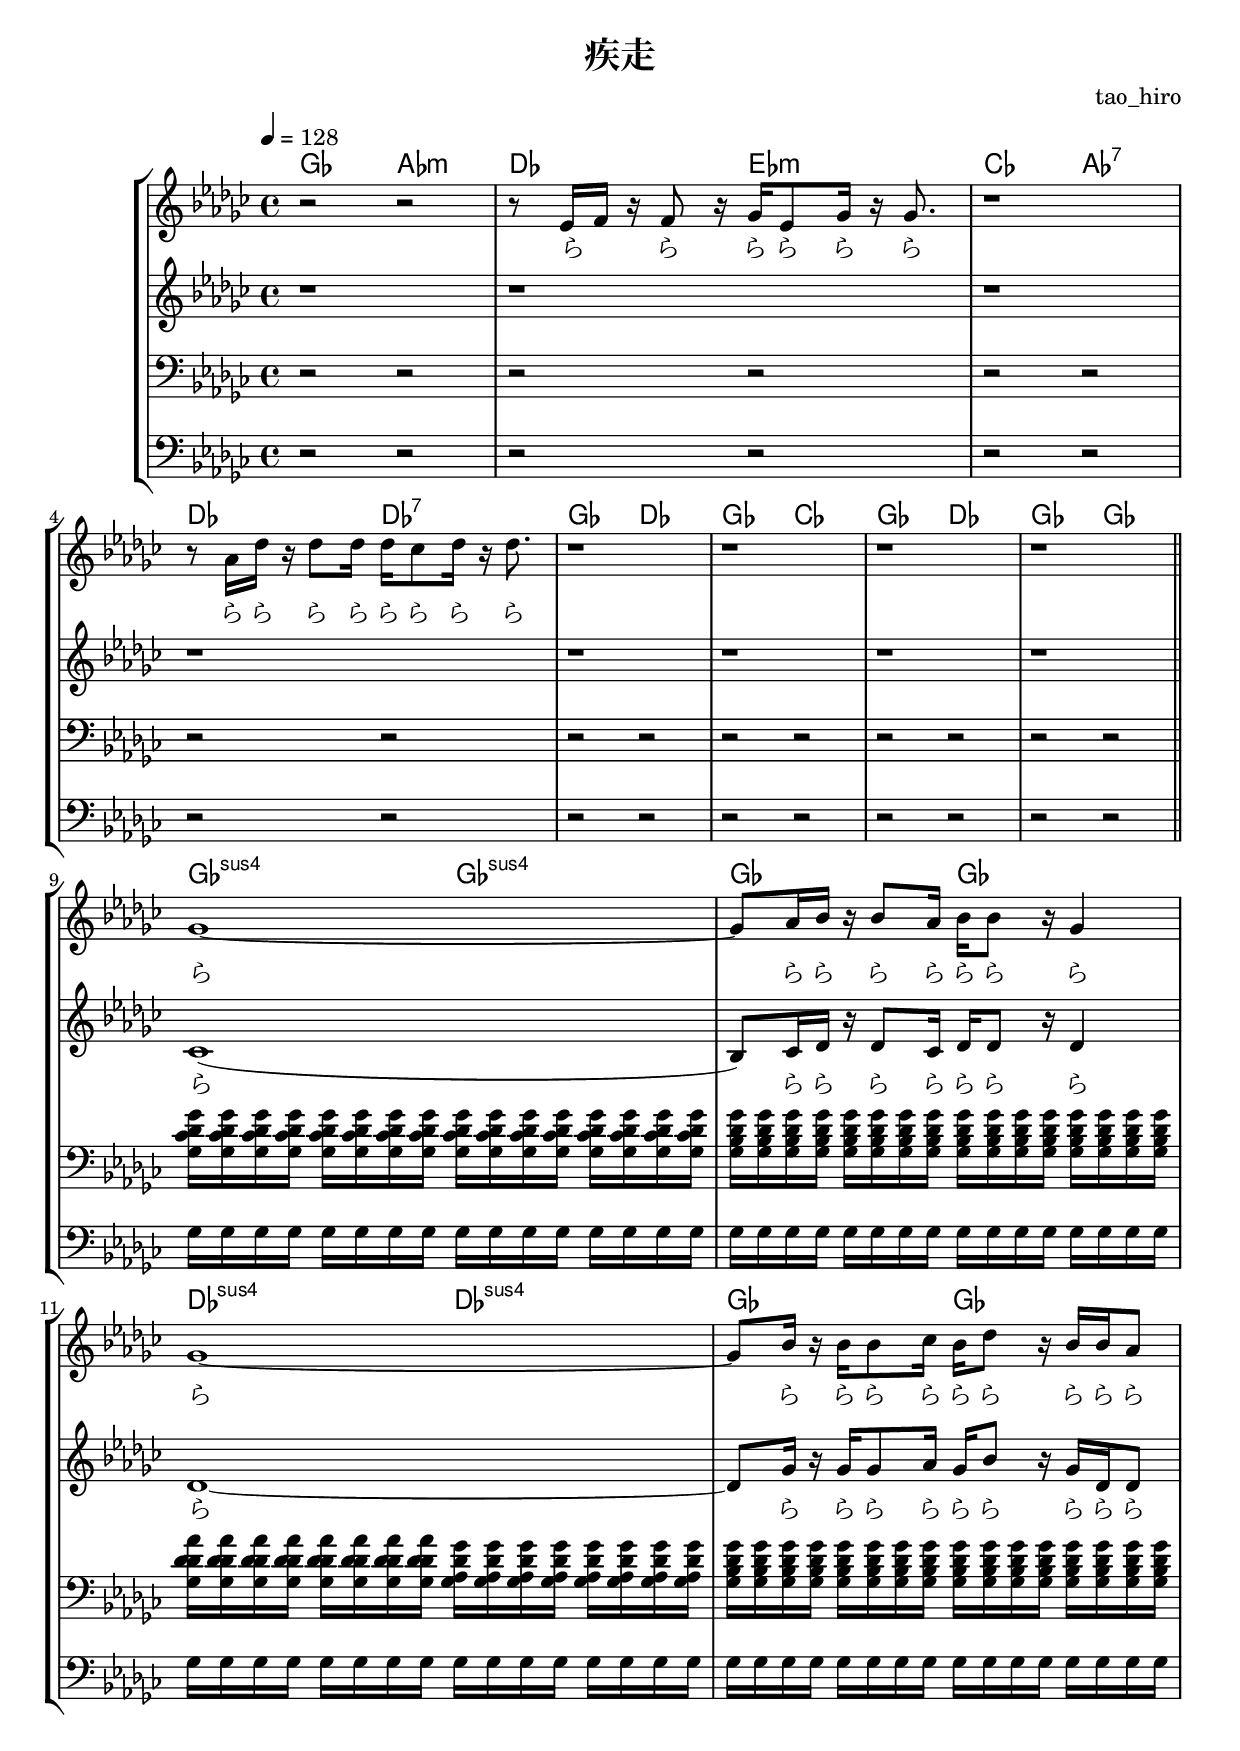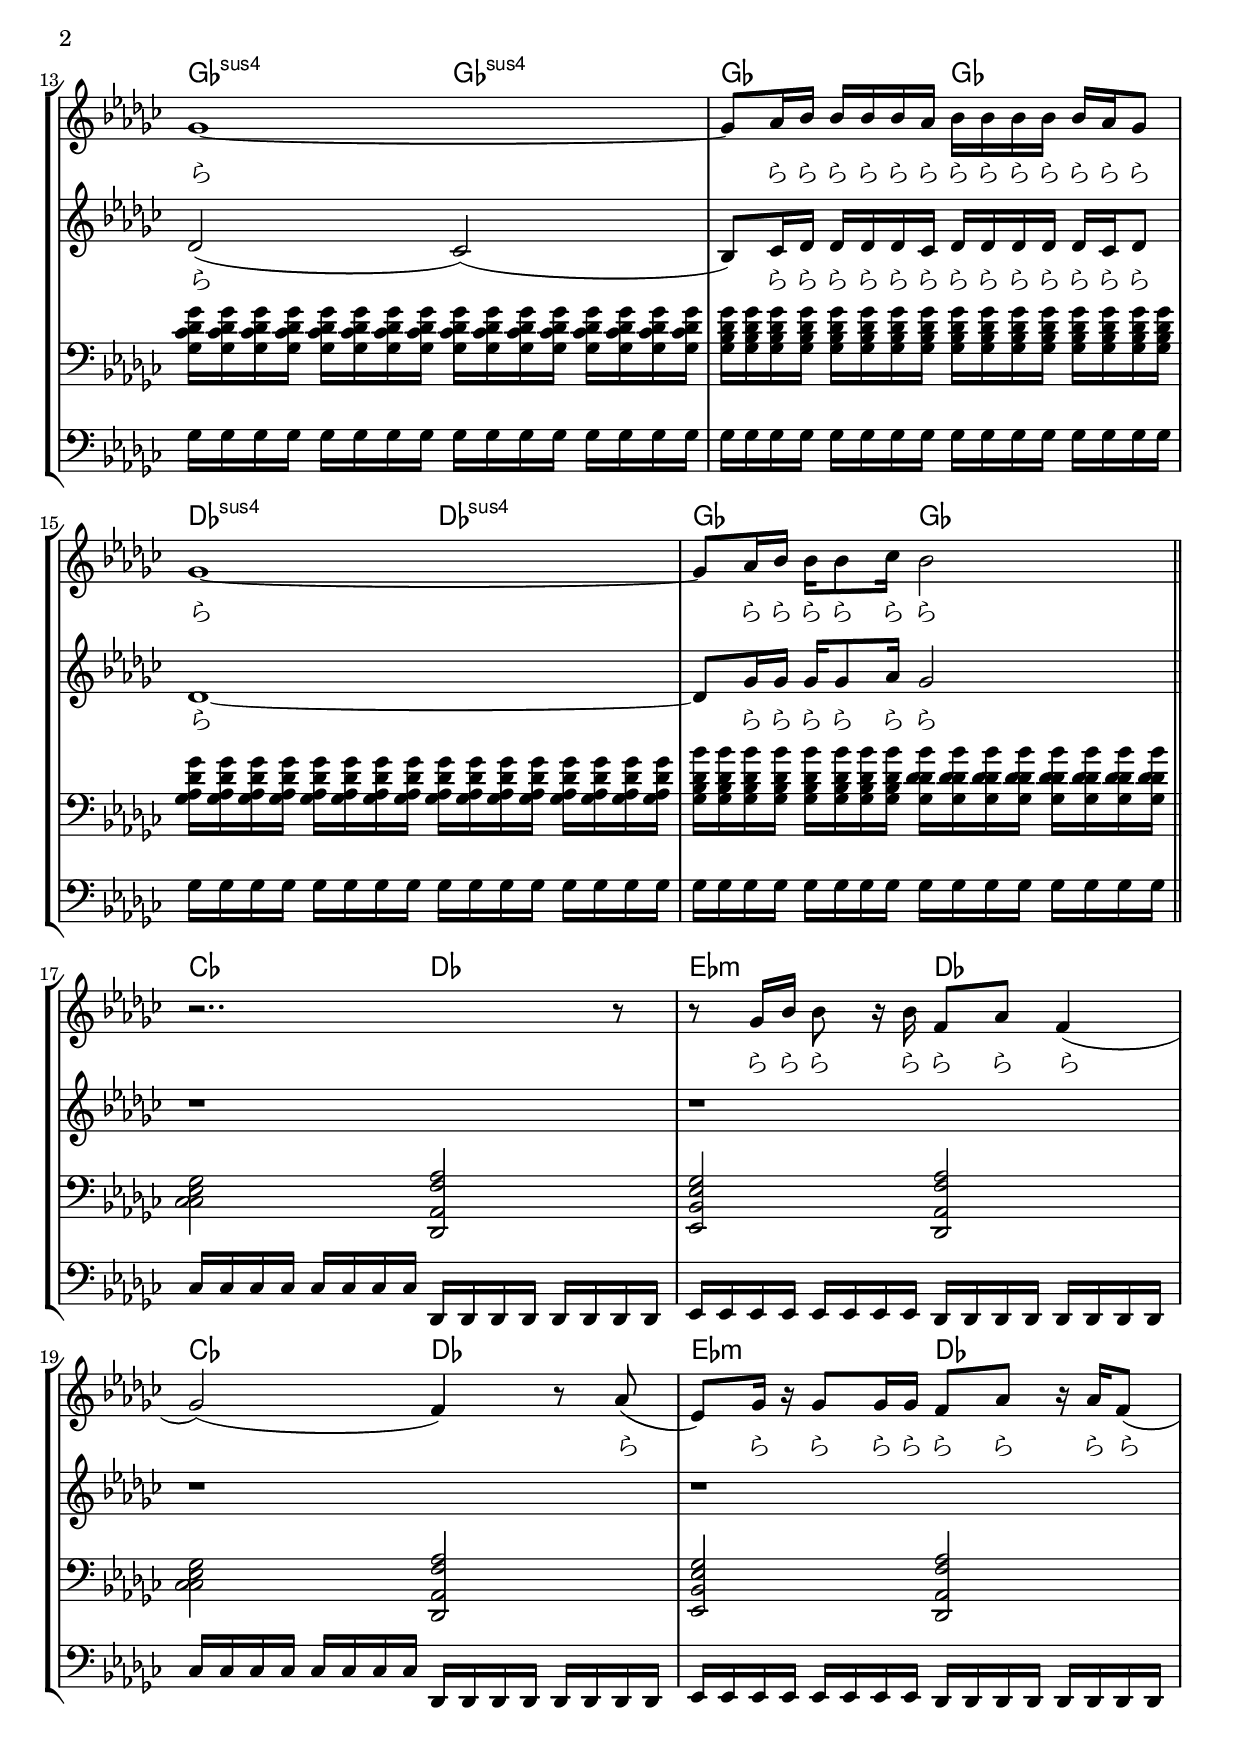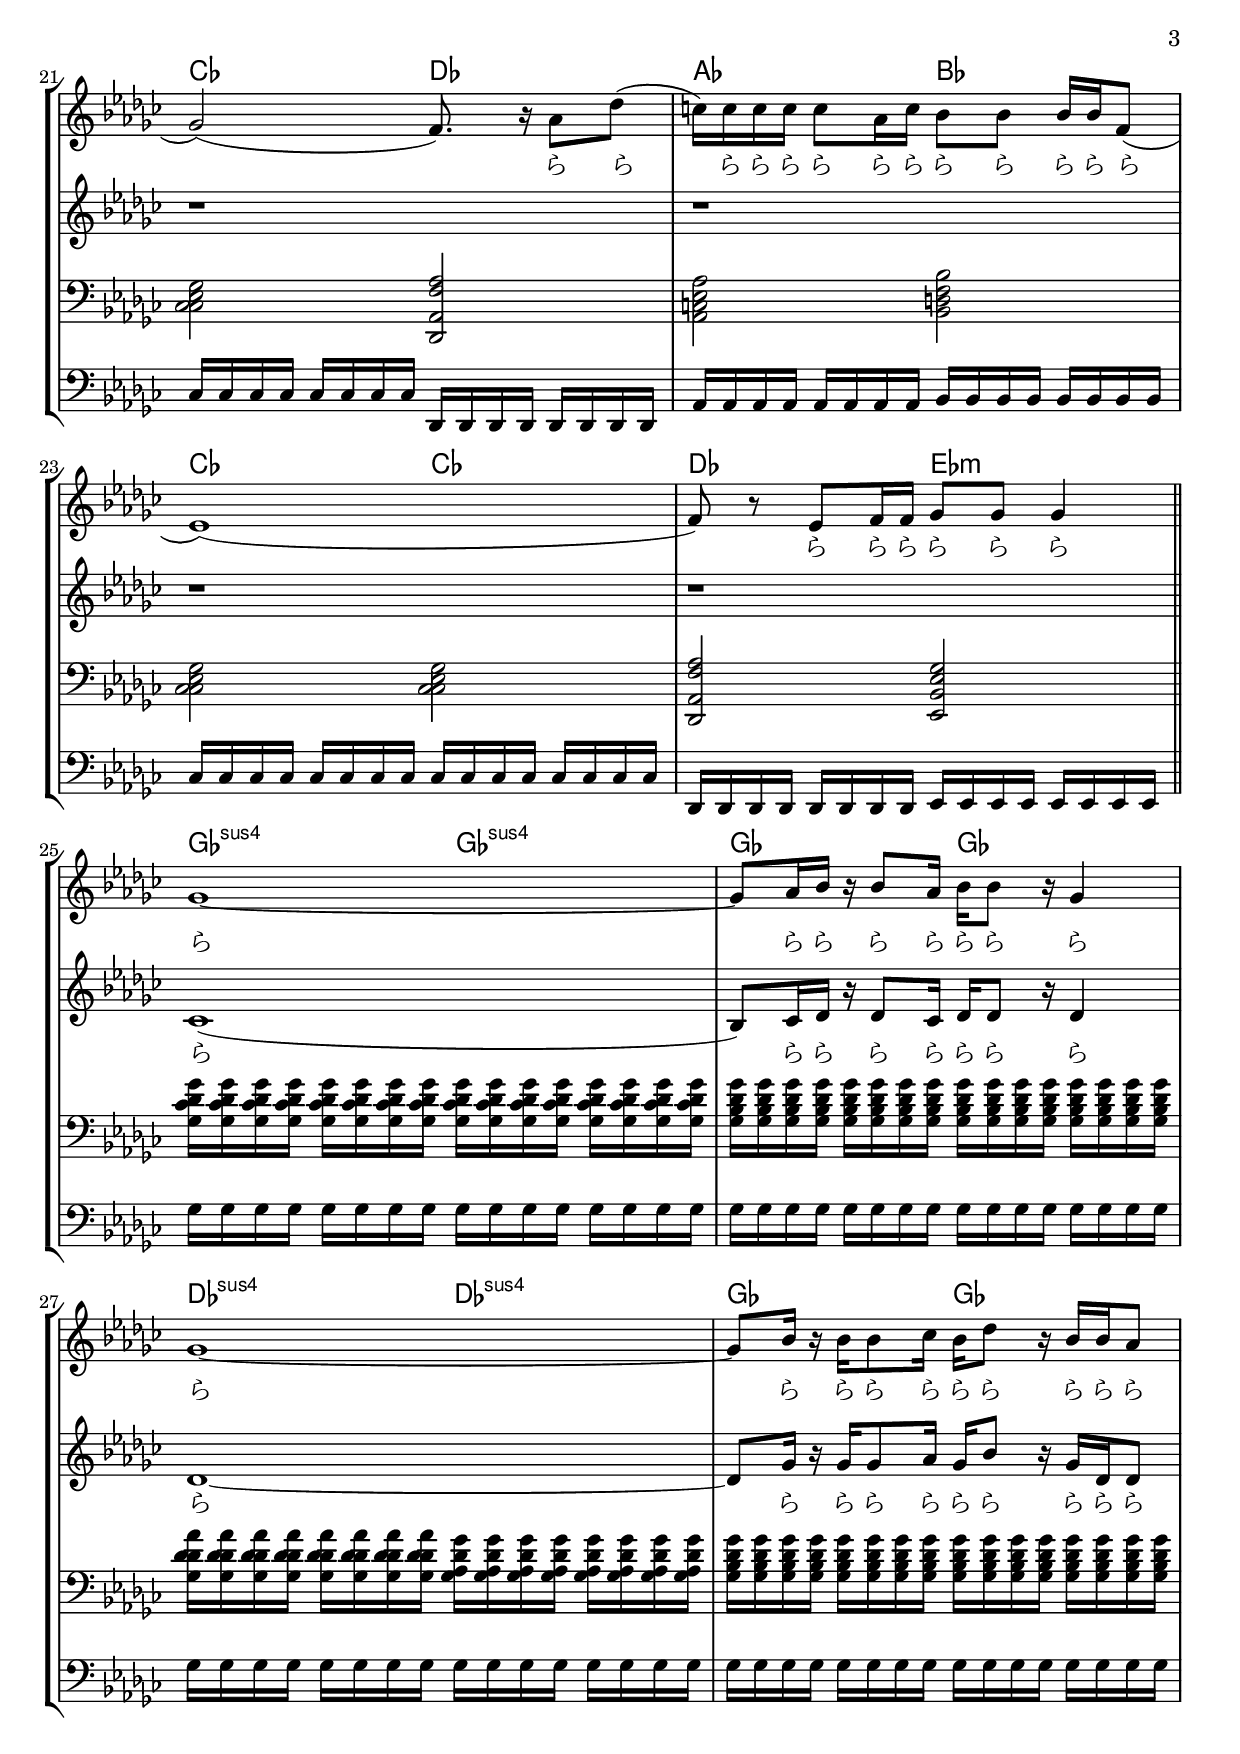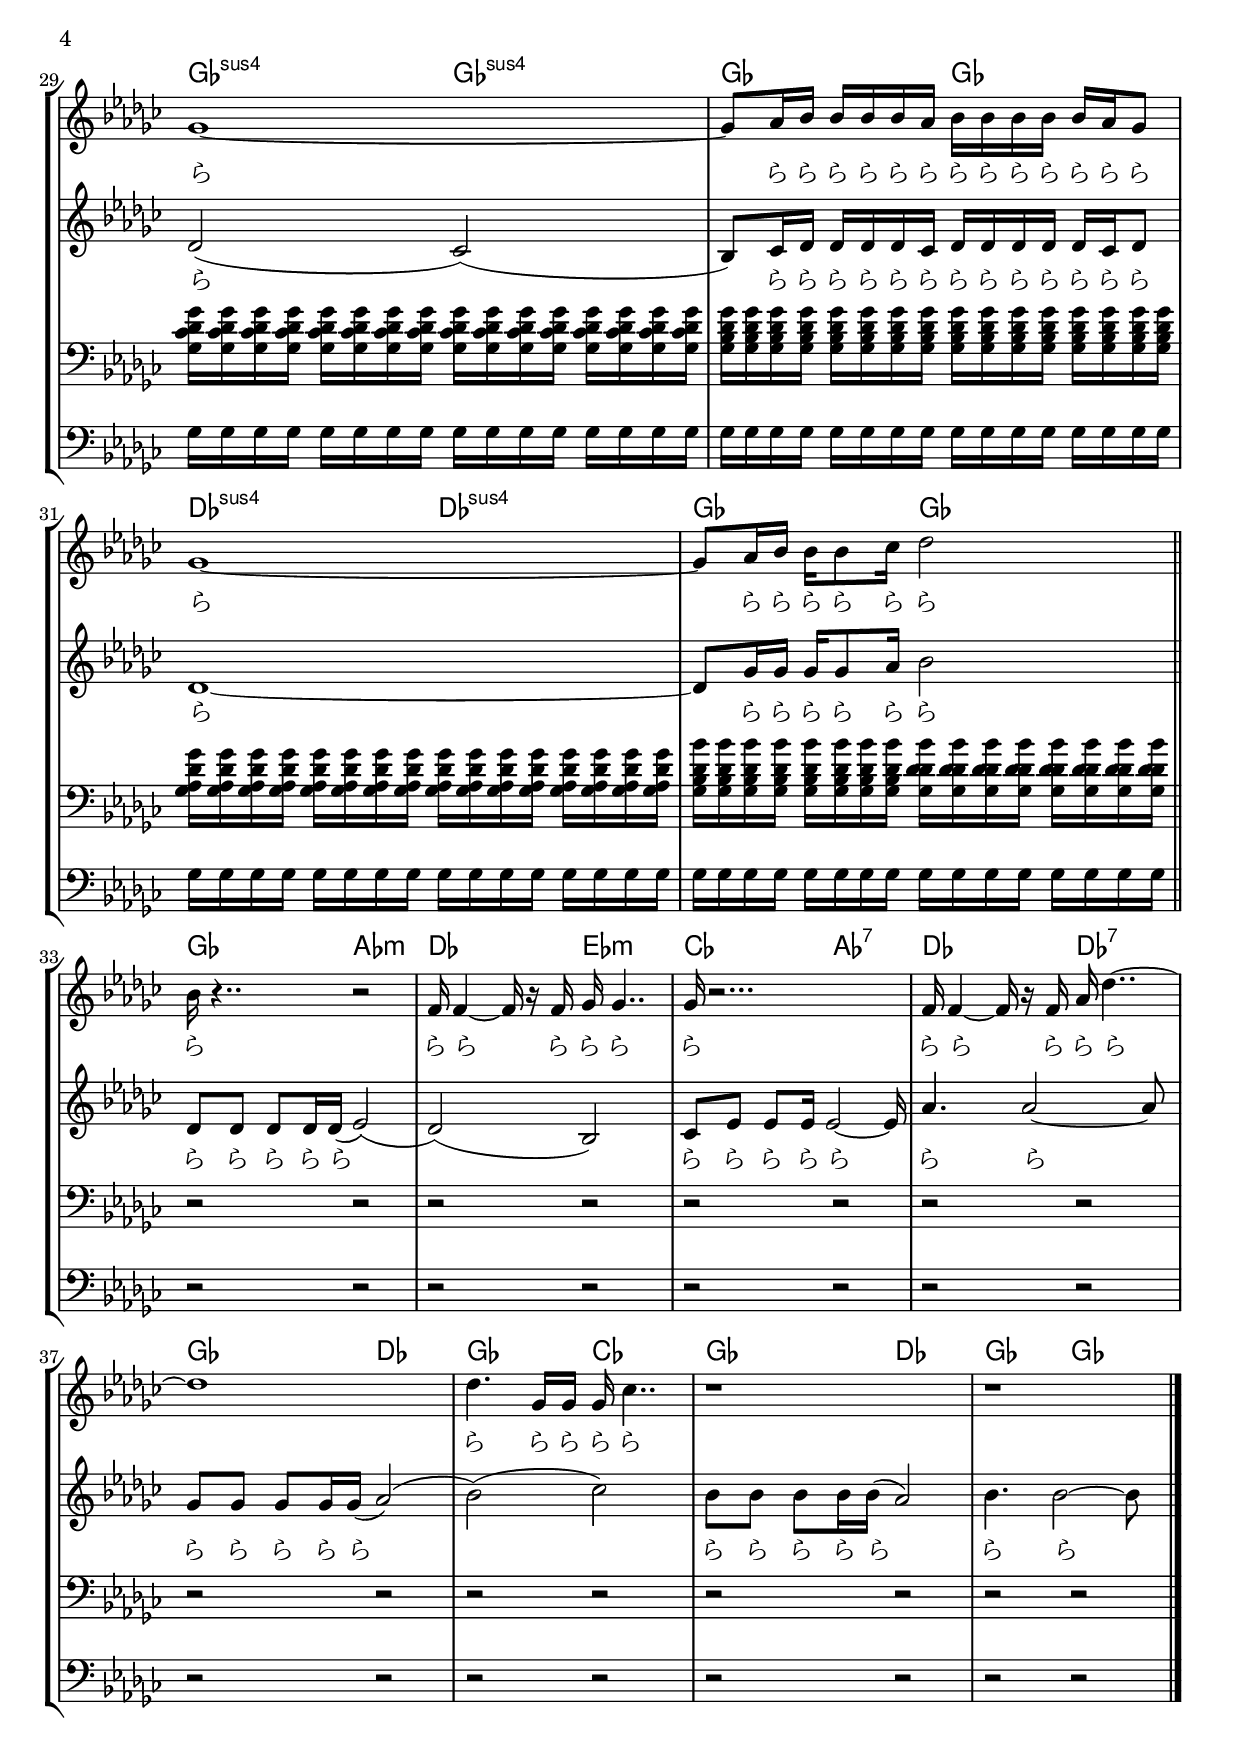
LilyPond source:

\version "2.12.1"

\header {
	title = \markup {疾走}
	composer = \markup \center-column {tao_hiro}
}

harmony = \chordmode {
	ges2 as:m des es:m ces as:7 des des:7 ges des ges ces ges des ges ges 

	ges:sus4 ges:sus4 ges ges des:sus4 des:sus4 ges ges ges:sus4 ges:sus4 ges ges des:sus4 des:sus4 ges ges 

	ces des es:m des ces des es:m des ces des as bes ces ces des es:m 

	ges:sus4 ges:sus4 ges ges des:sus4 des:sus4 ges ges ges:sus4 ges:sus4 ges ges des:sus4 des:sus4 ges ges 

	ges as:m des es:m ces as:7 des des:7 ges des ges ces ges des ges ges 
}

melody = {
	\set Staff.midiInstrument = #"Distorted Guitar"
		\key ges \major
	\tempo 4 = 128
r2  r2~ 
	r8  es'16  f'16  r16  f'8  r16  ges'16  es'8  ges'16  r16  ges'8. 
	r1 
	r8  as'16  des''16  r16  des''8  des''16  des''16  ces''8  des''16  r16  des''8.
	r1 r1 r1 r1 	\set Staff.midiInstrument = #"Distorted Guitar"
	ges'1~ 
	ges'8  as'16  bes'16  r16  bes'8  as'16  bes'16  bes'8  r16  ges'4 
	ges'1~ 
	ges'8  bes'16  r16  bes'16  bes'8  ces''16  bes'16  des''8  r16  bes'16  bes'16  as'8 
	ges'1~ 
	ges'8  as'16  bes'16  bes'16  bes'16  bes'16  as'16  bes'16  bes'16  bes'16  bes'16  bes'16  as'16  ges'8 
	ges'1~ 
	ges'8  as'16  bes'16  bes'16  bes'8  ces''16  bes'2
	\set Staff.midiInstrument = #"Distorted Guitar"
	r2.. r8 
	r8  ges'16  bes'16  bes'8  r16  bes'16  f'8  as'8  f'4 
	(ges'2)  (f'4)  r8  as'8 
	(es'8)  ges'16  r16  ges'8  ges'16  ges'16  f'8  as'8  r16  as'16  f'8 
	(ges'2)  (f'8.)  r16  as'8  des''8 
	(c''16)  c''16  c''16  c''16  c''8  as'16  c''16  bes'8  bes'8  bes'16  bes'16  f'8 
	(es'1) 
	(f'8)  r8  es'8  f'16  f'16  ges'8  ges'8  ges'4
	\set Staff.midiInstrument = #"Distorted Guitar"
	ges'1~ 
	ges'8  as'16  bes'16  r16  bes'8  as'16  bes'16  bes'8  r16  ges'4 
	ges'1~ 
	ges'8  bes'16  r16  bes'16  bes'8  ces''16  bes'16  des''8  r16  bes'16  bes'16  as'8 
	ges'1~ 
	ges'8  as'16  bes'16  bes'16  bes'16  bes'16  as'16  bes'16  bes'16  bes'16  bes'16  bes'16  as'16  ges'8 
	ges'1~ 
	ges'8  as'16  bes'16  bes'16  bes'8  ces''16  des''2
	\set Staff.midiInstrument = #"Distorted Guitar"
	bes'16  r4..  r2 
	f'16  f'4~f'16  r16  f'16  ges'16  ges'4.. 
	ges'16  r2... 
	f'16  f'4~f'16  r16  f'16  as'16  des''4..~ 
	des''1 
	 des''4.  ges'16  ges'16  ges'16  ces''4..
	r1 r1 	\bar "|."
}

words = \lyricmode {
	ら  ら  ら  ら  ら  ら  ら  ら  ら  ら  ら  ら  ら  ら  ら  
	ら  ら  ら  ら  ら  ら  ら  ら  ら  ら  ら  ら  ら  ら  ら  ら  ら  ら  ら  ら  ら  ら  ら  ら  ら  ら  ら  ら  ら  ら  ら  ら  ら  ら  ら  ら  ら  ら  ら  
	ら  ら  ら  ら  ら  ら  ら  ら  ら  ら  ら  ら  ら  ら  ら  ら  ら  ら  ら  ら  ら  ら  ら  ら  ら  ら  ら  ら  ら  ら  ら  ら  ら  ら  ら  
	ら  ら  ら  ら  ら  ら  ら  ら  ら  ら  ら  ら  ら  ら  ら  ら  ら  ら  ら  ら  ら  ら  ら  ら  ら  ら  ら  ら  ら  ら  ら  ら  ら  ら  ら  ら  ら  ら  ら  
	ら  ら  ら  ら  ら  ら  ら  ら  ら  ら  ら  ら  ら  ら  ら  ら  ら  
}

secondmelody = {
	\key ges \major
	\tempo 4 = 128
	r1 | r1 | r1 | r1 | r1 | r1 | r1 | r1   
	\set Staff.midiInstrument = #"Choir Aahs"
	ces'1 
	(bes8)  ces'16  des'16  r16  des'8  ces'16  des'16  des'8  r16  des'4 
	des'1~ 
	des'8  ges'16  r16  ges'16  ges'8  as'16  ges'16  bes'8  r16  ges'16  des'16  des'8 
	des'2  (ces'2) 
	(bes8)  ces'16  des'16  des'16  des'16  des'16  ces'16  des'16  des'16  des'16  des'16  des'16  ces'16  des'8 
	des'1~ 
	des'8  ges'16  ges'16  ges'16  ges'8  as'16  ges'2
	r1 | r1 | r1 | r1 | r1 | r1 | r1 | r1   
	\set Staff.midiInstrument = #"Choir Aahs"
	ces'1 
	(bes8)  ces'16  des'16  r16  des'8  ces'16  des'16  des'8  r16  des'4 
	des'1~ 
	des'8  ges'16  r16  ges'16  ges'8  as'16  ges'16  bes'8  r16  ges'16  des'16  des'8 
	des'2  (ces'2) 
	(bes8)  ces'16  des'16  des'16  des'16  des'16  ces'16  des'16  des'16  des'16  des'16  des'16  ces'16  des'8 
	des'1~ 
	des'8  ges'16  ges'16  ges'16  ges'8  as'16  bes'2
	\set Staff.midiInstrument = #"Choir Aahs"
	des'8  des'8  des'8  des'16  des'16  (es'2) 
	(des'2)  (bes2) 
	ces'8  es'8  es'8  es'16  es'2~es'16 
	as'4.  as'2~as'8 
	ges'8  ges'8  ges'8  ges'16  ges'16  (as'2) 
	(bes'2)  (ces''2) 
	bes'8  bes'8  bes'8  bes'16  bes'16  (as'2) 
	bes'4.  bes'2~bes'8
	\bar "|."
}

secondwords = \lyricmode {
	
	ら  ら  ら  ら  ら  ら  ら  ら  ら  ら  ら  ら  ら  ら  ら  ら  ら  ら  ら  ら  ら  ら  ら  ら  ら  ら  ら  ら  ら  ら  ら  ら  ら  ら  ら  ら  ら  ら  ら  
	
	ら  ら  ら  ら  ら  ら  ら  ら  ら  ら  ら  ら  ら  ら  ら  ら  ら  ら  ら  ら  ら  ら  ら  ら  ら  ら  ら  ら  ら  ら  ら  ら  ら  ら  ら  ら  ら  ら  ら  
	ら  ら  ら  ら  ら  ら  ら  ら  ら  ら  ら  ら  ら  ら  ら  ら  ら  ら  ら  ら  ら  ら  ら  ら  
}

tempochange = {
	\tempo 4 = 128
	r1 | r1 | r1 | r1 | r1 | r1 | r1 | r1 \bar "||"
	\tempo 4 = 128
	r1 | r1 | r1 | r1 | r1 | r1 | r1 | r1 \bar "||"
	\tempo 4 = 128
	r1 | r1 | r1 | r1 | r1 | r1 | r1 | r1 \bar "||"
	\tempo 4 = 128
	r1 | r1 | r1 | r1 | r1 | r1 | r1 | r1 \bar "||"
	\tempo 4 = 128
	r1 | r1 | r1 | r1 | r1 | r1 | r1 | r1 \bar "|."
}

mainacc = {
	\clef bass
	\set Staff.midiInstrument = #"Acoustic grand"
	\key ges \major
	\tempo 4 = 128
	r2
	r2
	r2
	r2
	r2
	r2
	r2
	r2
	r2
	r2
	r2
	r2
	r2
	r2
	r2
	r2
	\bar "||"

	\set Staff.midiInstrument = #"Acoustic grand"
	<ges ces' des' ges'>16 <ges ces' des' ges'>16 <ges ces' des' ges'>16 <ges ces' des' ges'>16 <ges ces' des' ges'>16 <ges ces' des' ges'>16 <ges ces' des' ges'>16 <ges ces' des' ges'>16
	 <ges ces' des' ges'>16 <ges ces' des' ges'>16 <ges ces' des' ges'>16 <ges ces' des' ges'>16 <ges ces' des' ges'>16 <ges ces' des' ges'>16 <ges ces' des' ges'>16 <ges ces' des' ges'>16
	 <ges bes des' ges'>16 <ges bes des' ges'>16 <ges bes des' ges'>16 <ges bes des' ges'>16 <ges bes des' ges'>16 <ges bes des' ges'>16 <ges bes des' ges'>16 <ges bes des' ges'>16
	 <ges bes des' ges'>16 <ges bes des' ges'>16 <ges bes des' ges'>16 <ges bes des' ges'>16 <ges bes des' ges'>16 <ges bes des' ges'>16 <ges bes des' ges'>16 <ges bes des' ges'>16
	 <ges des' des' as'>16 <ges des' des' as'>16 <ges des' des' as'>16 <ges des' des' as'>16 <ges des' des' as'>16 <ges des' des' as'>16 <ges des' des' as'>16 <ges des' des' as'>16
	 <ges as des' ges'>16 <ges as des' ges'>16 <ges as des' ges'>16 <ges as des' ges'>16 <ges as des' ges'>16 <ges as des' ges'>16 <ges as des' ges'>16 <ges as des' ges'>16
	 <ges bes des' ges'>16 <ges bes des' ges'>16 <ges bes des' ges'>16 <ges bes des' ges'>16 <ges bes des' ges'>16 <ges bes des' ges'>16 <ges bes des' ges'>16 <ges bes des' ges'>16
	 <ges bes des' ges'>16 <ges bes des' ges'>16 <ges bes des' ges'>16 <ges bes des' ges'>16 <ges bes des' ges'>16 <ges bes des' ges'>16 <ges bes des' ges'>16 <ges bes des' ges'>16
	 <ges ces' des' ges'>16 <ges ces' des' ges'>16 <ges ces' des' ges'>16 <ges ces' des' ges'>16 <ges ces' des' ges'>16 <ges ces' des' ges'>16 <ges ces' des' ges'>16 <ges ces' des' ges'>16
	 <ges ces' des' ges'>16 <ges ces' des' ges'>16 <ges ces' des' ges'>16 <ges ces' des' ges'>16 <ges ces' des' ges'>16 <ges ces' des' ges'>16 <ges ces' des' ges'>16 <ges ces' des' ges'>16
	 <ges bes des' ges'>16 <ges bes des' ges'>16 <ges bes des' ges'>16 <ges bes des' ges'>16 <ges bes des' ges'>16 <ges bes des' ges'>16 <ges bes des' ges'>16 <ges bes des' ges'>16
	 <ges bes des' ges'>16 <ges bes des' ges'>16 <ges bes des' ges'>16 <ges bes des' ges'>16 <ges bes des' ges'>16 <ges bes des' ges'>16 <ges bes des' ges'>16 <ges bes des' ges'>16
	 <ges as des' ges'>16 <ges as des' ges'>16 <ges as des' ges'>16 <ges as des' ges'>16 <ges as des' ges'>16 <ges as des' ges'>16 <ges as des' ges'>16 <ges as des' ges'>16
	 <ges as des' ges'>16 <ges as des' ges'>16 <ges as des' ges'>16 <ges as des' ges'>16 <ges as des' ges'>16 <ges as des' ges'>16 <ges as des' ges'>16 <ges as des' ges'>16
	 <ges bes des' bes'>16 <ges bes des' bes'>16 <ges bes des' bes'>16 <ges bes des' bes'>16 <ges bes des' bes'>16 <ges bes des' bes'>16 <ges bes des' bes'>16 <ges bes des' bes'>16
	 <ges des' des' bes'>16 <ges des' des' bes'>16 <ges des' des' bes'>16 <ges des' des' bes'>16 <ges des' des' bes'>16 <ges des' des' bes'>16 <ges des' des' bes'>16 <ges des' des' bes'>16
	\bar "||"

	\set Staff.midiInstrument = #"Electric Piano2"
	<ces ces es ges>2
	<des, as, f as>2
	<es, bes, es ges>2
	<des, as, f as>2
	<ces ces es ges>2
	<des, as, f as>2
	<es, bes, es ges>2
	<des, as, f as>2
	<ces ces es ges>2
	<des, as, f as>2
	<as, c es as>2
	<bes, d f bes>2
	<ces ces es ges>2
	<ces ces es ges>2
	<des, as, f as>2
	<es, bes, es ges>2
	\bar "||"

	\set Staff.midiInstrument = #"Acoustic grand"
	<ges ces' des' ges'>16 <ges ces' des' ges'>16 <ges ces' des' ges'>16 <ges ces' des' ges'>16 <ges ces' des' ges'>16 <ges ces' des' ges'>16 <ges ces' des' ges'>16 <ges ces' des' ges'>16
	 <ges ces' des' ges'>16 <ges ces' des' ges'>16 <ges ces' des' ges'>16 <ges ces' des' ges'>16 <ges ces' des' ges'>16 <ges ces' des' ges'>16 <ges ces' des' ges'>16 <ges ces' des' ges'>16
	 <ges bes des' ges'>16 <ges bes des' ges'>16 <ges bes des' ges'>16 <ges bes des' ges'>16 <ges bes des' ges'>16 <ges bes des' ges'>16 <ges bes des' ges'>16 <ges bes des' ges'>16
	 <ges bes des' ges'>16 <ges bes des' ges'>16 <ges bes des' ges'>16 <ges bes des' ges'>16 <ges bes des' ges'>16 <ges bes des' ges'>16 <ges bes des' ges'>16 <ges bes des' ges'>16
	 <ges des' des' as'>16 <ges des' des' as'>16 <ges des' des' as'>16 <ges des' des' as'>16 <ges des' des' as'>16 <ges des' des' as'>16 <ges des' des' as'>16 <ges des' des' as'>16
	 <ges as des' ges'>16 <ges as des' ges'>16 <ges as des' ges'>16 <ges as des' ges'>16 <ges as des' ges'>16 <ges as des' ges'>16 <ges as des' ges'>16 <ges as des' ges'>16
	 <ges bes des' ges'>16 <ges bes des' ges'>16 <ges bes des' ges'>16 <ges bes des' ges'>16 <ges bes des' ges'>16 <ges bes des' ges'>16 <ges bes des' ges'>16 <ges bes des' ges'>16
	 <ges bes des' ges'>16 <ges bes des' ges'>16 <ges bes des' ges'>16 <ges bes des' ges'>16 <ges bes des' ges'>16 <ges bes des' ges'>16 <ges bes des' ges'>16 <ges bes des' ges'>16
	 <ges ces' des' ges'>16 <ges ces' des' ges'>16 <ges ces' des' ges'>16 <ges ces' des' ges'>16 <ges ces' des' ges'>16 <ges ces' des' ges'>16 <ges ces' des' ges'>16 <ges ces' des' ges'>16
	 <ges ces' des' ges'>16 <ges ces' des' ges'>16 <ges ces' des' ges'>16 <ges ces' des' ges'>16 <ges ces' des' ges'>16 <ges ces' des' ges'>16 <ges ces' des' ges'>16 <ges ces' des' ges'>16
	 <ges bes des' ges'>16 <ges bes des' ges'>16 <ges bes des' ges'>16 <ges bes des' ges'>16 <ges bes des' ges'>16 <ges bes des' ges'>16 <ges bes des' ges'>16 <ges bes des' ges'>16
	 <ges bes des' ges'>16 <ges bes des' ges'>16 <ges bes des' ges'>16 <ges bes des' ges'>16 <ges bes des' ges'>16 <ges bes des' ges'>16 <ges bes des' ges'>16 <ges bes des' ges'>16
	 <ges as des' ges'>16 <ges as des' ges'>16 <ges as des' ges'>16 <ges as des' ges'>16 <ges as des' ges'>16 <ges as des' ges'>16 <ges as des' ges'>16 <ges as des' ges'>16
	 <ges as des' ges'>16 <ges as des' ges'>16 <ges as des' ges'>16 <ges as des' ges'>16 <ges as des' ges'>16 <ges as des' ges'>16 <ges as des' ges'>16 <ges as des' ges'>16
	 <ges bes des' bes'>16 <ges bes des' bes'>16 <ges bes des' bes'>16 <ges bes des' bes'>16 <ges bes des' bes'>16 <ges bes des' bes'>16 <ges bes des' bes'>16 <ges bes des' bes'>16
	 <ges des' des' bes'>16 <ges des' des' bes'>16 <ges des' des' bes'>16 <ges des' des' bes'>16 <ges des' des' bes'>16 <ges des' des' bes'>16 <ges des' des' bes'>16 <ges des' des' bes'>16
	\bar "||"

	\set Staff.midiInstrument = #"Acoustic grand"
	r2
	r2
	r2
	r2
	r2
	r2
	r2
	r2
	r2
	r2
	r2
	r2
	r2
	r2
	r2
	r2
	\bar "|."
}

subacc = {
	\clef bass
	\set Staff.midiInstrument = #"Acoustic grand"
	\key ges \major
	\tempo 4 = 128
	r2
	r2
	r2
	r2
	r2
	r2
	r2
	r2
	r2
	r2
	r2
	r2
	r2
	r2
	r2
	r2
	\bar "||"

	\set Staff.midiInstrument = #"Synth Bass 2"
	ges16 ges16 ges16 ges16 ges16 ges16 ges16 ges16
	ges16 ges16 ges16 ges16 ges16 ges16 ges16 ges16
	ges16 ges16 ges16 ges16 ges16 ges16 ges16 ges16
	ges16 ges16 ges16 ges16 ges16 ges16 ges16 ges16
	ges16 ges16 ges16 ges16 ges16 ges16 ges16 ges16
	ges16 ges16 ges16 ges16 ges16 ges16 ges16 ges16
	ges16 ges16 ges16 ges16 ges16 ges16 ges16 ges16
	ges16 ges16 ges16 ges16 ges16 ges16 ges16 ges16
	ges16 ges16 ges16 ges16 ges16 ges16 ges16 ges16
	ges16 ges16 ges16 ges16 ges16 ges16 ges16 ges16
	ges16 ges16 ges16 ges16 ges16 ges16 ges16 ges16
	ges16 ges16 ges16 ges16 ges16 ges16 ges16 ges16
	ges16 ges16 ges16 ges16 ges16 ges16 ges16 ges16
	ges16 ges16 ges16 ges16 ges16 ges16 ges16 ges16
	ges16 ges16 ges16 ges16 ges16 ges16 ges16 ges16
	ges16 ges16 ges16 ges16 ges16 ges16 ges16 ges16
	\bar "||"

	\set Staff.midiInstrument = #"Synth Bass 2"
	ces16 ces16 ces16 ces16 ces16 ces16 ces16 ces16
	des,16 des,16 des,16 des,16 des,16 des,16 des,16 des,16
	es,16 es,16 es,16 es,16 es,16 es,16 es,16 es,16
	des,16 des,16 des,16 des,16 des,16 des,16 des,16 des,16
	ces16 ces16 ces16 ces16 ces16 ces16 ces16 ces16
	des,16 des,16 des,16 des,16 des,16 des,16 des,16 des,16
	es,16 es,16 es,16 es,16 es,16 es,16 es,16 es,16
	des,16 des,16 des,16 des,16 des,16 des,16 des,16 des,16
	ces16 ces16 ces16 ces16 ces16 ces16 ces16 ces16
	des,16 des,16 des,16 des,16 des,16 des,16 des,16 des,16
	as,16 as,16 as,16 as,16 as,16 as,16 as,16 as,16
	bes,16 bes,16 bes,16 bes,16 bes,16 bes,16 bes,16 bes,16
	ces16 ces16 ces16 ces16 ces16 ces16 ces16 ces16
	ces16 ces16 ces16 ces16 ces16 ces16 ces16 ces16
	des,16 des,16 des,16 des,16 des,16 des,16 des,16 des,16
	es,16 es,16 es,16 es,16 es,16 es,16 es,16 es,16
	\bar "||"

	\set Staff.midiInstrument = #"Synth Bass 2"
	ges16 ges16 ges16 ges16 ges16 ges16 ges16 ges16
	ges16 ges16 ges16 ges16 ges16 ges16 ges16 ges16
	ges16 ges16 ges16 ges16 ges16 ges16 ges16 ges16
	ges16 ges16 ges16 ges16 ges16 ges16 ges16 ges16
	ges16 ges16 ges16 ges16 ges16 ges16 ges16 ges16
	ges16 ges16 ges16 ges16 ges16 ges16 ges16 ges16
	ges16 ges16 ges16 ges16 ges16 ges16 ges16 ges16
	ges16 ges16 ges16 ges16 ges16 ges16 ges16 ges16
	ges16 ges16 ges16 ges16 ges16 ges16 ges16 ges16
	ges16 ges16 ges16 ges16 ges16 ges16 ges16 ges16
	ges16 ges16 ges16 ges16 ges16 ges16 ges16 ges16
	ges16 ges16 ges16 ges16 ges16 ges16 ges16 ges16
	ges16 ges16 ges16 ges16 ges16 ges16 ges16 ges16
	ges16 ges16 ges16 ges16 ges16 ges16 ges16 ges16
	ges16 ges16 ges16 ges16 ges16 ges16 ges16 ges16
	ges16 ges16 ges16 ges16 ges16 ges16 ges16 ges16
	\bar "||"

	\set Staff.midiInstrument = #"Acoustic grand"
	r2
	r2
	r2
	r2
	r2
	r2
	r2
	r2
	r2
	r2
	r2
	r2
	r2
	r2
	r2
	r2
	\bar "|."
}

percA = {
	\drummode {
	r8 cymr16 cymr16 cymr8 cymr16 cymr16 cymr8 cymr16 cymr16 cymr8 cymr8  |cymr8 cymr16 cymr16 cymr8 cymr16 cymr16 cymr8 cymr16 cymr16 cymr8 cymr8  |cymr8 cymr16 cymr16 cymr8 cymr16 cymr16 cymr8 cymr16 cymr16 cymr8 cymr16 cymr16  |cymr8 cymr16 cymr16 cymr8 cymr16 cymr16 cymr8 cymr16 cymr16 cymr8 cymr8  |r8 cymr16 cymr16 cymr8 cymr16 cymr16 cymr8 cymr16 cymr16 cymr8 cymr8  |cymr8 cymr16 cymr16 cymr8 cymr16 cymr16 cymr8 cymr16 cymr16 cymr8 cymr8  |cymr8 cymr16 cymr16 cymr8 cymr16 cymr16 cymr8 cymr16 cymr16 cymr8 cymr16 cymr16  |cymr8 cymr16 cymr16 cymr8 cymr16 cymr16 cymr8 cymr16 cymr16 cymr8 cymr8  \bar "||"
	r8 cymr16 cymr16 cymr8 cymr16 cymr16 cymr8 cymr16 cymr16 cymr8 cymr8  |cymr8 cymr16 cymr16 cymr8 cymr16 cymr16 cymr8 cymr16 cymr16 cymr8 cymr8  |cymr8 cymr16 cymr16 cymr8 cymr16 cymr16 cymr8 cymr16 cymr16 cymr8 cymr16 cymr16  |cymr8 cymr16 cymr16 cymr8 cymr16 cymr16 cymr8 cymr16 cymr16 cymr8 cymr8  |r8 cymr16 cymr16 cymr8 cymr16 cymr16 cymr8 cymr16 cymr16 cymr8 cymr8  |cymr8 cymr16 cymr16 cymr8 cymr16 cymr16 cymr8 cymr16 cymr16 cymr8 cymr8  |cymr8 cymr16 cymr16 cymr8 cymr16 cymr16 cymr8 cymr16 cymr16 cymr8 cymr16 cymr16  |cymr8 cymr16 cymr16 cymr8 cymr16 cymr16 cymr8 cymr16 cymr16 cymr8 cymr8  \bar "||"
	r1 |r1 |r1 |r1 |r1 |r1 |r1 |r1 \bar "||"
	r8 cymr16 cymr16 cymr8 cymr16 cymr16 cymr8 cymr16 cymr16 cymr8 cymr8  |cymr8 cymr16 cymr16 cymr8 cymr16 cymr16 cymr8 cymr16 cymr16 cymr8 cymr8  |cymr8 cymr16 cymr16 cymr8 cymr16 cymr16 cymr8 cymr16 cymr16 cymr8 cymr16 cymr16  |cymr8 cymr16 cymr16 cymr8 cymr16 cymr16 cymr8 cymr16 cymr16 cymr8 cymr8  |r8 cymr16 cymr16 cymr8 cymr16 cymr16 cymr8 cymr16 cymr16 cymr8 cymr8  |cymr8 cymr16 cymr16 cymr8 cymr16 cymr16 cymr8 cymr16 cymr16 cymr8 cymr8  |cymr8 cymr16 cymr16 cymr8 cymr16 cymr16 cymr8 cymr16 cymr16 cymr8 cymr16 cymr16  |cymr8 cymr16 cymr16 cymr8 cymr16 cymr16 cymr8 cymr16 cymr16 cymr8 cymr8  \bar "||"
	r8 cymr16 cymr16 cymr8 cymr16 cymr16 cymr8 cymr16 cymr16 cymr8 cymr8  |cymr8 cymr16 cymr16 cymr8 cymr16 cymr16 cymr8 cymr16 cymr16 cymr8 cymr8  |cymr8 cymr16 cymr16 cymr8 cymr16 cymr16 cymr8 cymr16 cymr16 cymr8 cymr16 cymr16  |cymr8 cymr16 cymr16 cymr8 cymr16 cymr16 cymr8 cymr16 cymr16 cymr8 cymr8  |r8 cymr16 cymr16 cymr8 cymr16 cymr16 cymr8 cymr16 cymr16 cymr8 cymr8  |cymr8 cymr16 cymr16 cymr8 cymr16 cymr16 cymr8 cymr16 cymr16 cymr8 cymr8  |cymr8 cymr16 cymr16 cymr8 cymr16 cymr16 cymr8 cymr16 cymr16 cymr8 cymr16 cymr16  |cymr8 cymr16 cymr16 cymr8 cymr16 cymr16 cymr8 cymr16 cymr16 cymr8 cymr8  \bar "|."
	}
}

percB = {
	\drummode {
	r4 sn2 sn4  |r4 sn8 sn4. sn4  |r4 sn2 sn4  |r4 sn8 sn4. sn4  |r4 sn2 sn4  |r4 sn8 sn4. sn4  |r4 sn2 sn4  |r4 sn2 sn8 sn16 sn16  \bar "||"
	r4 sn2 sn4  |r4 sn8 sn4. sn4  |r4 sn2 sn4  |r4 sn8 sn4. sn4  |r4 sn2 sn4  |r4 sn8 sn4. sn4  |r4 sn2 sn4  |r4 sn2 sn8 sn16 sn16  \bar "||"
	r1 |r1 |r1 |r1 |r1 |r1 |r1 |r1 \bar "||"
	r4 sn2 sn4  |r4 sn8 sn4. sn4  |r4 sn2 sn4  |r4 sn8 sn4. sn4  |r4 sn2 sn4  |r4 sn8 sn4. sn4  |r4 sn2 sn4  |r4 sn2 sn8 sn16 sn16  \bar "||"
	r4 sn2 sn4  |r4 sn8 sn4. sn4  |r4 sn2 sn4  |r4 sn8 sn4. sn4  |r4 sn2 sn4  |r4 sn8 sn4. sn4  |r4 sn2 sn4  |r4 sn2 sn8 sn16 sn16  \bar "|."
	}
}

percC = {
	\drummode {
	bd8. bd16 bd8. bd16 bd8. bd16 bd8. bd16  |bd8. bd16 bd8. bd16 bd8. bd16 bd4  |bd8. bd16 bd8. bd16 bd8. bd16 bd8. bd16  |bd8. bd16 bd8. bd16 bd8. bd16 bd4  |bd8. bd16 bd8. bd16 bd8. bd16 bd8. bd16  |bd8. bd16 bd8. bd16 bd8. bd16 bd4  |bd8. bd16 bd8. bd16 bd8. bd16 bd8. bd16  |bd8. bd16 bd8. bd16 bd8. bd16 bd8. bd16  \bar "||"
	bd8. bd16 bd8. bd16 bd8. bd16 bd8. bd16  |bd8. bd16 bd8. bd16 bd8. bd16 bd4  |bd8. bd16 bd8. bd16 bd8. bd16 bd8. bd16  |bd8. bd16 bd8. bd16 bd8. bd16 bd4  |bd8. bd16 bd8. bd16 bd8. bd16 bd8. bd16  |bd8. bd16 bd8. bd16 bd8. bd16 bd4  |bd8. bd16 bd8. bd16 bd8. bd16 bd8. bd16  |bd8. bd16 bd8. bd16 bd8. bd16 bd8. bd16  \bar "||"
	r1 |r1 |r1 |r1 |r1 |r1 |r1 |r1 \bar "||"
	bd8. bd16 bd8. bd16 bd8. bd16 bd8. bd16  |bd8. bd16 bd8. bd16 bd8. bd16 bd4  |bd8. bd16 bd8. bd16 bd8. bd16 bd8. bd16  |bd8. bd16 bd8. bd16 bd8. bd16 bd4  |bd8. bd16 bd8. bd16 bd8. bd16 bd8. bd16  |bd8. bd16 bd8. bd16 bd8. bd16 bd4  |bd8. bd16 bd8. bd16 bd8. bd16 bd8. bd16  |bd8. bd16 bd8. bd16 bd8. bd16 bd8. bd16  \bar "||"
	bd8. bd16 bd8. bd16 bd8. bd16 bd8. bd16  |bd8. bd16 bd8. bd16 bd8. bd16 bd4  |bd8. bd16 bd8. bd16 bd8. bd16 bd8. bd16  |bd8. bd16 bd8. bd16 bd8. bd16 bd4  |bd8. bd16 bd8. bd16 bd8. bd16 bd8. bd16  |bd8. bd16 bd8. bd16 bd8. bd16 bd4  |bd8. bd16 bd8. bd16 bd8. bd16 bd8. bd16  |bd8. bd16 bd8. bd16 bd8. bd16 bd8. bd16  \bar "|."
	}
}

percD = {
	\drummode {
	r1  |r2 r16 tommh4. r16  |r1  |r2 r16 tommh4. r16  |r1  |r2 r16 tommh4. r16  |r1  |r4. tommh2 r8  \bar "||"
	r1  |r2 r16 tommh4. r16  |r1  |r2 r16 tommh4. r16  |r1  |r2 r16 tommh4. r16  |r1  |r4. tommh2 r8  \bar "||"
	r1 |r1 |r1 |r1 |r1 |r1 |r1 |r1 \bar "||"
	r1  |r2 r16 tommh4. r16  |r1  |r2 r16 tommh4. r16  |r1  |r2 r16 tommh4. r16  |r1  |r4. tommh2 r8  \bar "||"
	r1  |r2 r16 tommh4. r16  |r1  |r2 r16 tommh4. r16  |r1  |r2 r16 tommh4. r16  |r1  |r4. tommh2 r8  \bar "|."
	}
}

percE = {
	\drummode {
	r1  |r2. r8 toml8  |r1  |r2. r8 toml8  |r1  |r2. r8 toml8  |r1  |r2 r16 toml4. r16  \bar "||"
	r1  |r2. r8 toml8  |r1  |r2. r8 toml8  |r1  |r2. r8 toml8  |r1  |r2 r16 toml4. r16  \bar "||"
	r1 |r1 |r1 |r1 |r1 |r1 |r1 |r1 \bar "||"
	r1  |r2. r8 toml8  |r1  |r2. r8 toml8  |r1  |r2. r8 toml8  |r1  |r2 r16 toml4. r16  \bar "||"
	r1  |r2. r8 toml8  |r1  |r2. r8 toml8  |r1  |r2. r8 toml8  |r1  |r2 r16 toml4. r16  \bar "|."
	}
}

percF = {
	\drummode {
	cymc1  |r1 |r1 |r1 |cymc1  |r1 |r1 |r1 \bar "||"
	cymc1  |r1 |r1 |r1 |cymc1  |r1 |r1 |r1 \bar "||"
	r1 | r1 | r1 | r1 | r1 | r1 | r1 | r1 \bar "||"
	cymc1  |r1 |r1 |r1 |cymc1  |r1 |r1 |r1 \bar "||"
	cymc1  |r1 |r1 |r1 |cymc1  |r1 |r1 |r1 \bar "|."
	}
}

\score {
	<<
		\new StaffGroup <<
			\new ChordNames {\harmony}
			\new Voice = "melody" {\melody}
			\new Lyrics \lyricsto "melody" \words
			\new Voice = "secondmelody" {\secondmelody}
			\new Lyrics \lyricsto "secondmelody" \secondwords
			\new Staff = "mainacc" {\mainacc}
			\new Staff = "subacc" {\subacc}
		>>
	>>
	\layout { }
}
